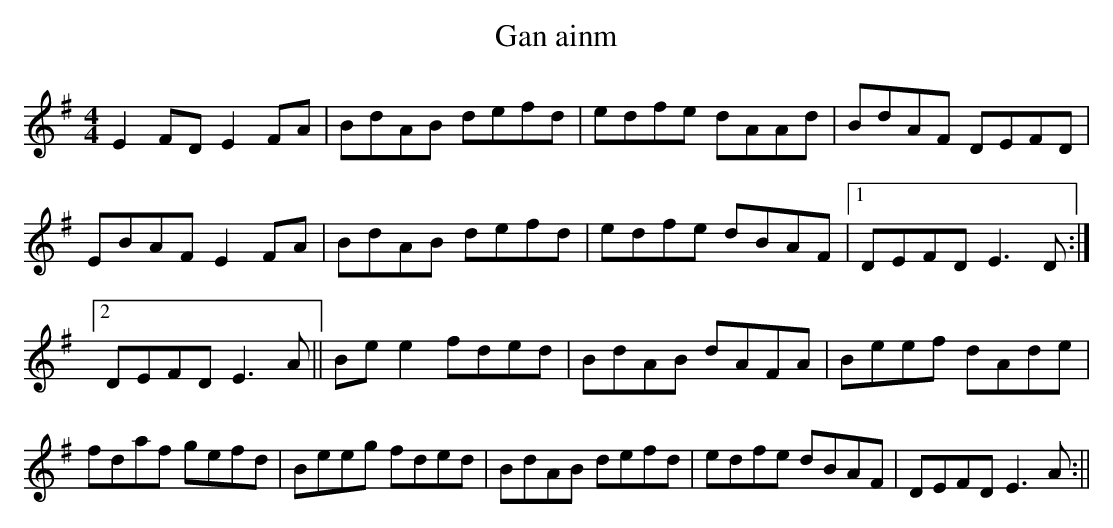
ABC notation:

X:1
T:Gan ainm
M:4/4
L:1/8
K:G
E2FD E2FA|BdAB defd|edfe dAAd|BdAF DEFD|\
EBAF E2FA|BdAB defd|edfe dBAF|1 DEFD E3D:|2 DEFD E3A||\
Bee2 fded|BdAB dAFA|Beef dAde|fdaf gefd|\
Beeg fded|BdAB defd|edfe dBAF|DEFD E3A:||
